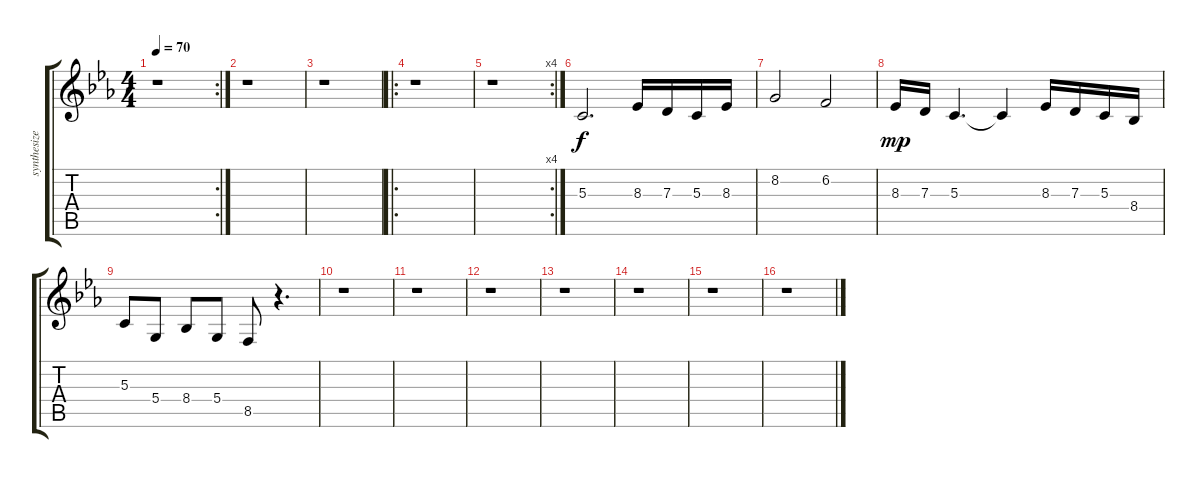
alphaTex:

\track ("synthesizer" "synthesize") {instrument synthstrings1}
\staff {score tabs}
\tuning (E4 B3 G3 D3 A2 E2) {hide}
\rc 2
\ts (4 4)
\tempo 70
\clef g2
\ks eb
r.1{dy f} |
r.1 |
r.1 |
\ro
r.1 |
\rc 4
r.1 |
5.3.2{d} 8.3.16 7.3.16 5.3.16 8.3.16 |
8.2.2 6.2.2 |
8.3.16{dy mp} 7.3.16 5.3.4{d} 5.3{t}.4 8.3.16 7.3.16 5.3.16 8.4.16 |
5.3.8 5.4.8 8.4.8 5.4.8 8.5.8 r.4{d} |
r.1 |
r.1 |
r.1 |
r.1 |
r.1 |
r.1 |
r.1
